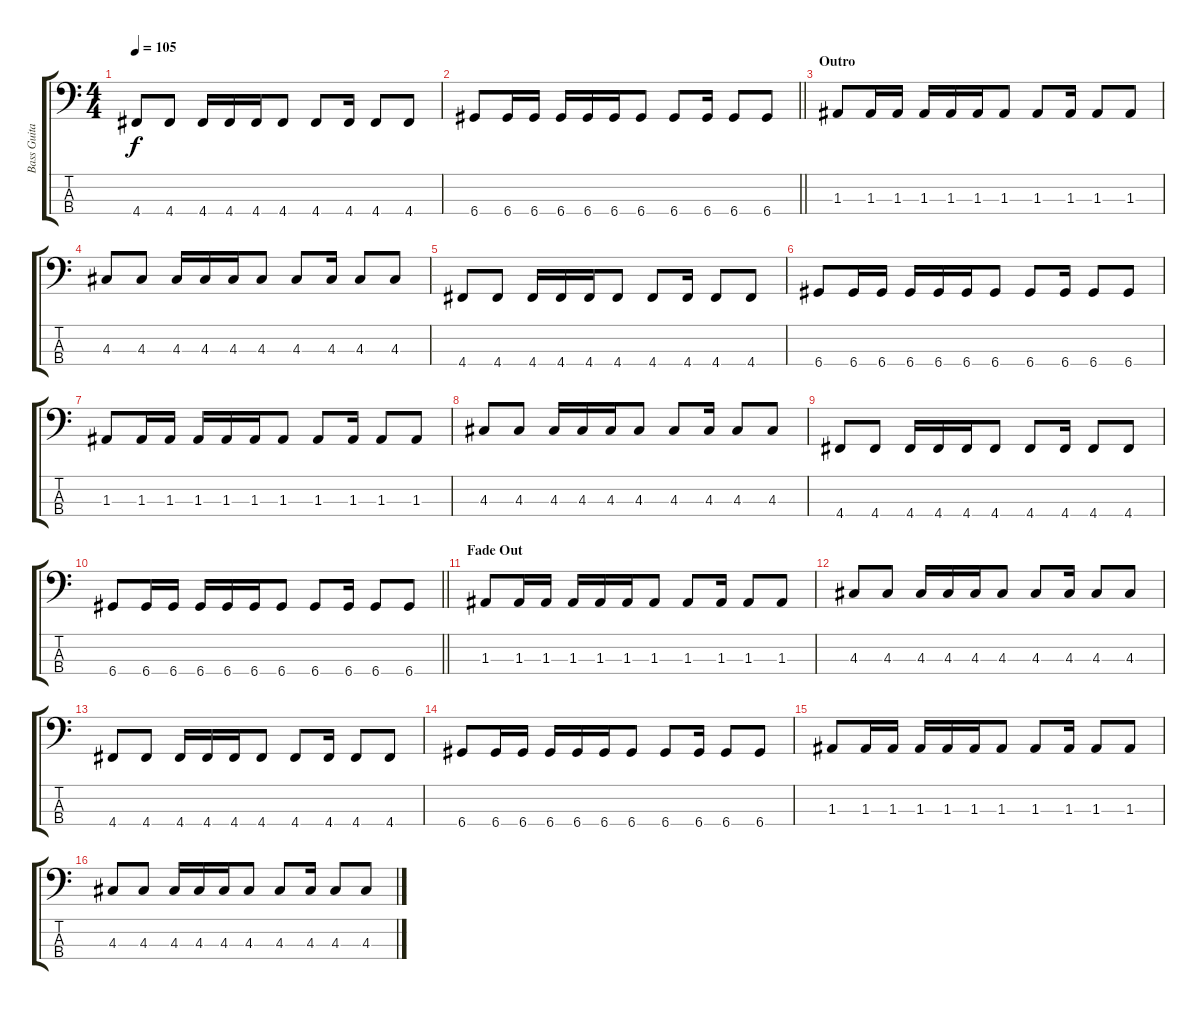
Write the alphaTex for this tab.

\track ("Bass Guitar" "Bass Guita") {instrument electricbassfinger}
\staff {score tabs}
\tuning (G2 D2 A1 D1) {hide}
\ts (4 4)
\tempo 105
\clef f4
\ks c
4.4.8{dy f} 4.4.8 4.4.16 4.4.16 4.4.16 4.4.8 4.4.8 4.4.16 4.4.8 4.4.8 |
\barLineRight lightlight
6.4.8 6.4.16 6.4.16 6.4.16 6.4.16 6.4.16 6.4.8 6.4.8 6.4.16 6.4.8 6.4.8 |
\section ("" "Outro")
1.3.8 1.3.16 1.3.16 1.3.16 1.3.16 1.3.16 1.3.8 1.3.8 1.3.16 1.3.8 1.3.8 |
4.3.8 4.3.8 4.3.16 4.3.16 4.3.16 4.3.8 4.3.8 4.3.16 4.3.8 4.3.8 |
4.4.8 4.4.8 4.4.16 4.4.16 4.4.16 4.4.8 4.4.8 4.4.16 4.4.8 4.4.8 |
6.4.8 6.4.16 6.4.16 6.4.16 6.4.16 6.4.16 6.4.8 6.4.8 6.4.16 6.4.8 6.4.8 |
1.3.8 1.3.16 1.3.16 1.3.16 1.3.16 1.3.16 1.3.8 1.3.8 1.3.16 1.3.8 1.3.8 |
4.3.8 4.3.8 4.3.16 4.3.16 4.3.16 4.3.8 4.3.8 4.3.16 4.3.8 4.3.8 |
4.4.8 4.4.8 4.4.16 4.4.16 4.4.16 4.4.8 4.4.8 4.4.16 4.4.8 4.4.8 |
\barLineRight lightlight
6.4.8 6.4.16 6.4.16 6.4.16 6.4.16 6.4.16 6.4.8 6.4.8 6.4.16 6.4.8 6.4.8 |
\section ("" "Fade Out")
1.3.8 1.3.16 1.3.16 1.3.16 1.3.16 1.3.16 1.3.8 1.3.8 1.3.16 1.3.8 1.3.8 |
4.3.8 4.3.8 4.3.16 4.3.16 4.3.16 4.3.8 4.3.8 4.3.16 4.3.8 4.3.8 |
4.4.8 4.4.8 4.4.16 4.4.16 4.4.16 4.4.8 4.4.8 4.4.16 4.4.8 4.4.8 |
6.4.8 6.4.16 6.4.16 6.4.16 6.4.16 6.4.16 6.4.8 6.4.8 6.4.16 6.4.8 6.4.8 |
1.3.8 1.3.16 1.3.16 1.3.16 1.3.16 1.3.16 1.3.8 1.3.8 1.3.16 1.3.8 1.3.8 |
4.3.8 4.3.8 4.3.16 4.3.16 4.3.16 4.3.8 4.3.8 4.3.16 4.3.8 4.3.8
